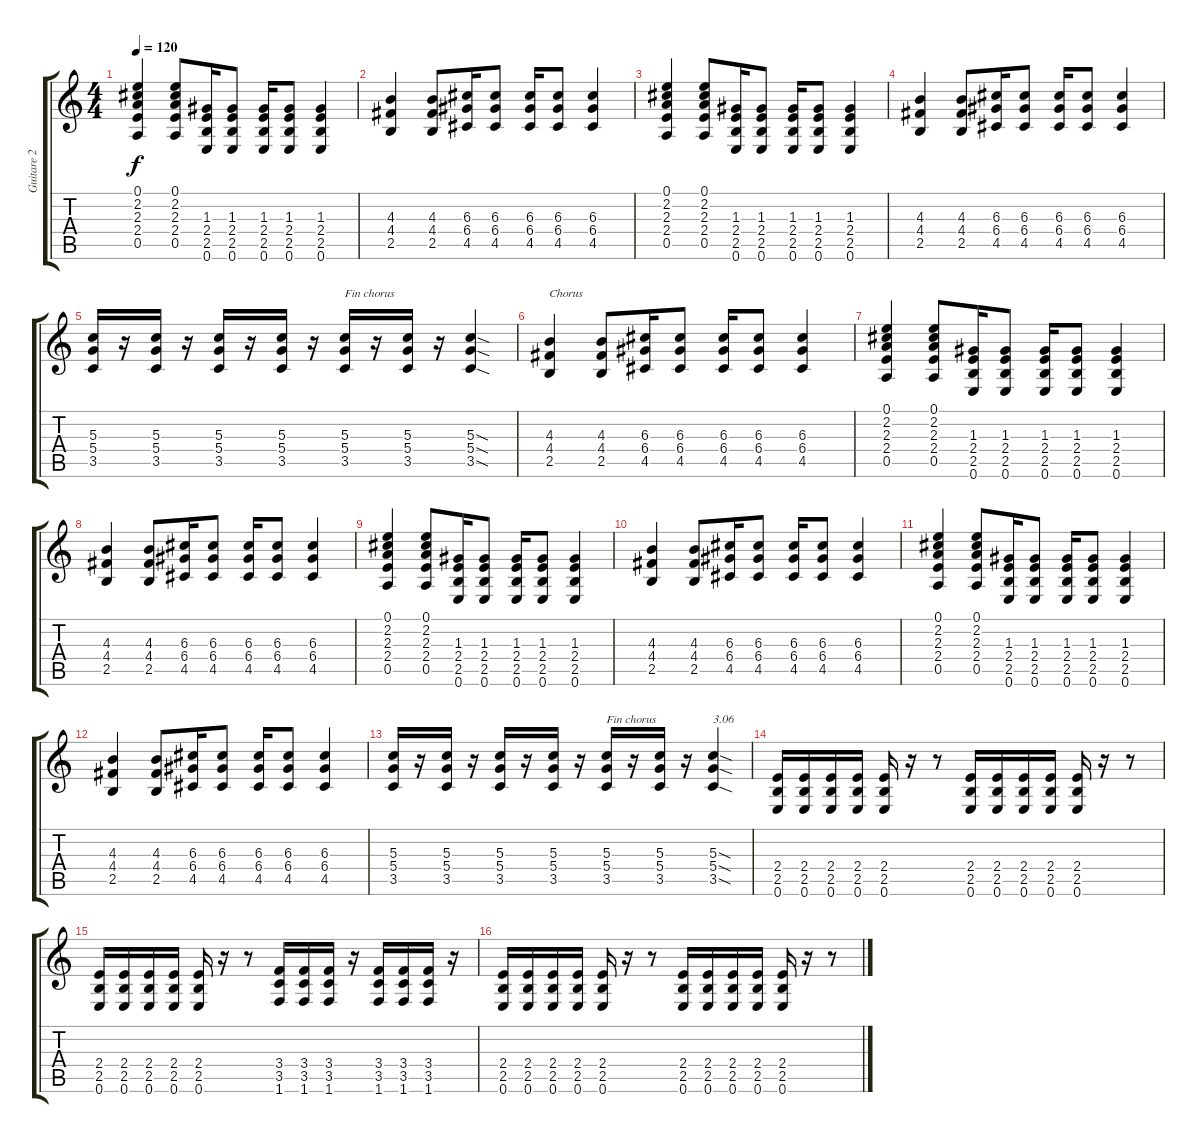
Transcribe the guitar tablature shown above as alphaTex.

\track ("Guitare 2" "Guitare 2") {instrument distortionguitar}
\staff {score tabs}
\tuning (E4 B3 G3 D3 A2 E2) {hide}
\ts (4 4)
\tempo 120
\clef g2
\ks c
(0.1 2.2 2.3 2.4 0.5).4{dy f} (0.1 2.2 2.3 2.4 0.5).8 (1.3 2.4 2.5 0.6).16 (1.3 2.4 2.5 0.6).8 (1.3 2.4 2.5 0.6).16 (1.3 2.4 2.5 0.6).8 (1.3 2.4 2.5 0.6).4 |
(4.3 4.4 2.5).4 (4.3 4.4 2.5).8 (6.3 6.4 4.5).16 (6.3 6.4 4.5).8 (6.3 6.4 4.5).16 (6.3 6.4 4.5).8 (6.3 6.4 4.5).4 |
(0.1 2.2 2.3 2.4 0.5).4 (0.1 2.2 2.3 2.4 0.5).8 (1.3 2.4 2.5 0.6).16 (1.3 2.4 2.5 0.6).8 (1.3 2.4 2.5 0.6).16 (1.3 2.4 2.5 0.6).8 (1.3 2.4 2.5 0.6).4 |
(4.3 4.4 2.5).4 (4.3 4.4 2.5).8 (6.3 6.4 4.5).16 (6.3 6.4 4.5).8 (6.3 6.4 4.5).16 (6.3 6.4 4.5).8 (6.3 6.4 4.5).4 |
(5.3 5.4 3.5).16 r.16 (5.3 5.4 3.5).16 r.16 (5.3 5.4 3.5).16 r.16 (5.3 5.4 3.5).16 r.16 (5.3 5.4 3.5).16{txt "Fin chorus"} r.16 (5.3 5.4 3.5).16 r.16 (5.3{sod} 5.4{sod} 3.5{sod}).4 |
(4.3 4.4 2.5).4{txt "Chorus"} (4.3 4.4 2.5).8 (6.3 6.4 4.5).16 (6.3 6.4 4.5).8 (6.3 6.4 4.5).16 (6.3 6.4 4.5).8 (6.3 6.4 4.5).4 |
(0.1 2.2 2.3 2.4 0.5).4 (0.1 2.2 2.3 2.4 0.5).8 (1.3 2.4 2.5 0.6).16 (1.3 2.4 2.5 0.6).8 (1.3 2.4 2.5 0.6).16 (1.3 2.4 2.5 0.6).8 (1.3 2.4 2.5 0.6).4 |
(4.3 4.4 2.5).4 (4.3 4.4 2.5).8 (6.3 6.4 4.5).16 (6.3 6.4 4.5).8 (6.3 6.4 4.5).16 (6.3 6.4 4.5).8 (6.3 6.4 4.5).4 |
(0.1 2.2 2.3 2.4 0.5).4 (0.1 2.2 2.3 2.4 0.5).8 (1.3 2.4 2.5 0.6).16 (1.3 2.4 2.5 0.6).8 (1.3 2.4 2.5 0.6).16 (1.3 2.4 2.5 0.6).8 (1.3 2.4 2.5 0.6).4 |
(4.3 4.4 2.5).4 (4.3 4.4 2.5).8 (6.3 6.4 4.5).16 (6.3 6.4 4.5).8 (6.3 6.4 4.5).16 (6.3 6.4 4.5).8 (6.3 6.4 4.5).4 |
(0.1 2.2 2.3 2.4 0.5).4 (0.1 2.2 2.3 2.4 0.5).8 (1.3 2.4 2.5 0.6).16 (1.3 2.4 2.5 0.6).8 (1.3 2.4 2.5 0.6).16 (1.3 2.4 2.5 0.6).8 (1.3 2.4 2.5 0.6).4 |
(4.3 4.4 2.5).4 (4.3 4.4 2.5).8 (6.3 6.4 4.5).16 (6.3 6.4 4.5).8 (6.3 6.4 4.5).16 (6.3 6.4 4.5).8 (6.3 6.4 4.5).4 |
(5.3 5.4 3.5).16 r.16 (5.3 5.4 3.5).16 r.16 (5.3 5.4 3.5).16 r.16 (5.3 5.4 3.5).16 r.16 (5.3 5.4 3.5).16{txt "Fin chorus"} r.16 (5.3 5.4 3.5).16 r.16 (5.3{sod} 5.4{sod} 3.5{sod}).4{txt "3.06"} |
(2.4 2.5 0.6).16 (2.4 2.5 0.6).16 (2.4 2.5 0.6).16 (2.4 2.5 0.6).16 (2.4 2.5 0.6).16 r.16 r.8 (2.4 2.5 0.6).16 (2.4 2.5 0.6).16 (2.4 2.5 0.6).16 (2.4 2.5 0.6).16 (2.4 2.5 0.6).16 r.16 r.8 |
(2.4 2.5 0.6).16 (2.4 2.5 0.6).16 (2.4 2.5 0.6).16 (2.4 2.5 0.6).16 (2.4 2.5 0.6).16 r.16 r.8 (3.4 3.5 1.6).16 (3.4 3.5 1.6).16 (3.4 3.5 1.6).16 r.16 (3.4 3.5 1.6).16 (3.4 3.5 1.6).16 (3.4 3.5 1.6).16 r.16 |
(2.4 2.5 0.6).16 (2.4 2.5 0.6).16 (2.4 2.5 0.6).16 (2.4 2.5 0.6).16 (2.4 2.5 0.6).16 r.16 r.8 (2.4 2.5 0.6).16 (2.4 2.5 0.6).16 (2.4 2.5 0.6).16 (2.4 2.5 0.6).16 (2.4 2.5 0.6).16 r.16 r.8
